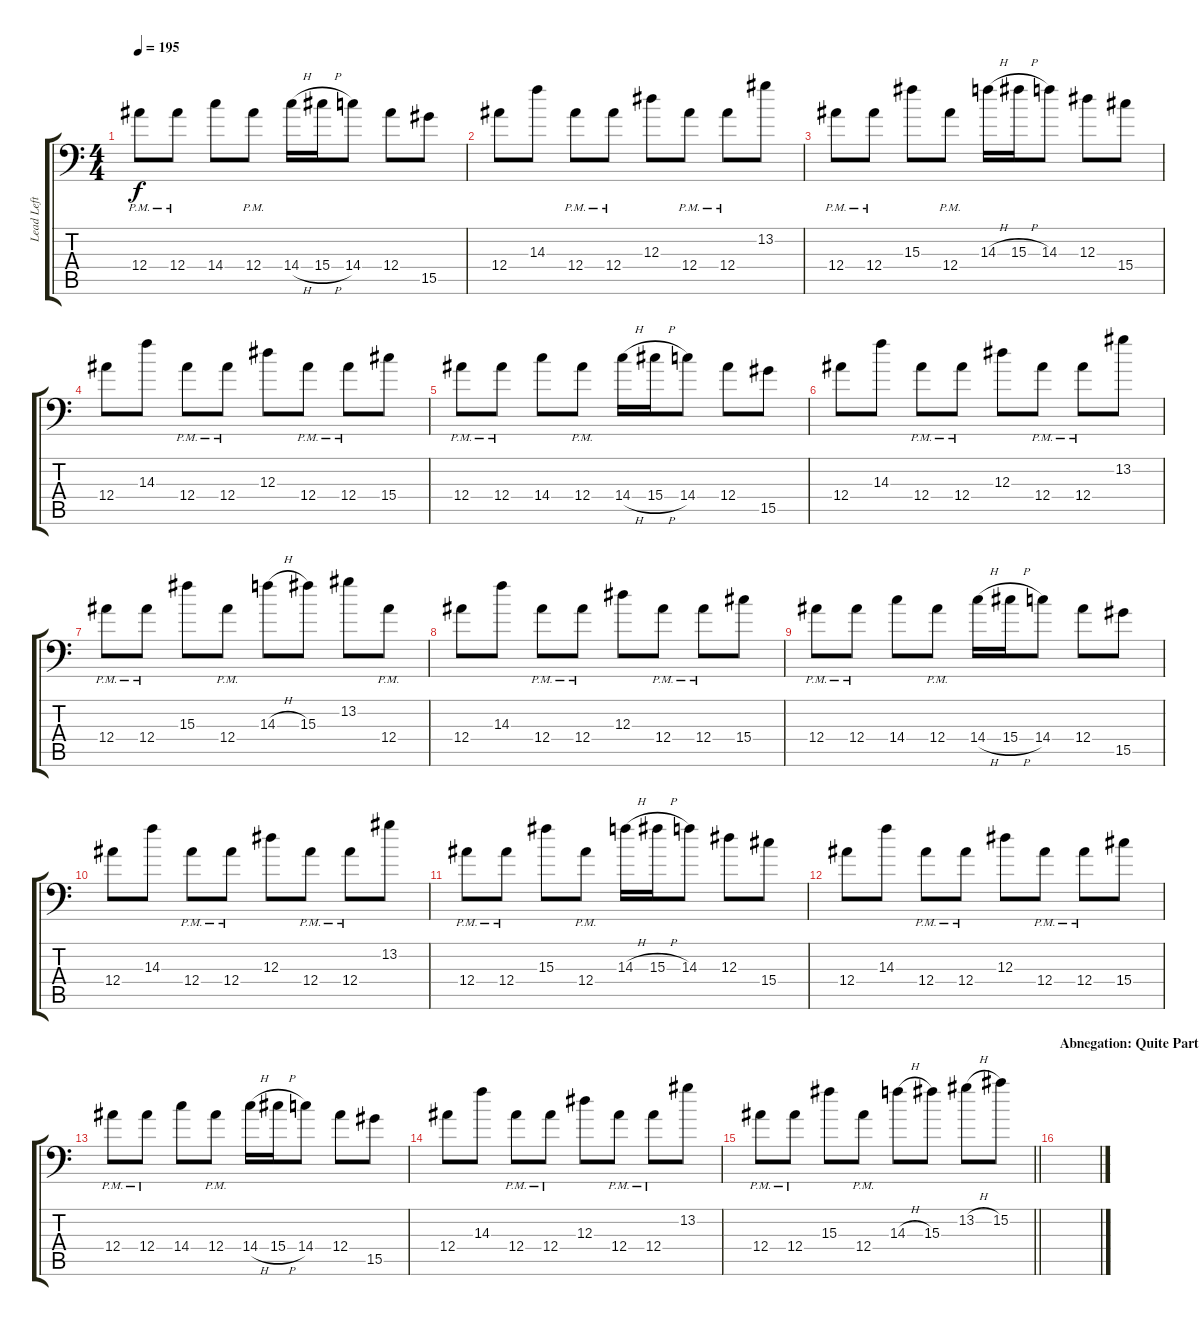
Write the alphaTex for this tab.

\track ("Lead Left 1" "Lead Left ") {instrument distortionguitar}
\staff {score tabs}
\tuning (C4 G3 Eb3 Bb2 F2 Bb1) {hide}
\ts (4 4)
\tempo 195
\clef f4
\ks c
12.4{pm}.8{dy f} 12.4{pm}.8 14.4.8 12.4{pm}.8 14.4{h}.16 15.4{h}.16 14.4.8 12.4.8 15.5.8 |
12.4.8 14.3.8 12.4{pm}.8 12.4{pm}.8 12.3.8 12.4{pm}.8 12.4{pm}.8 13.2.8 |
12.4{pm}.8 12.4{pm}.8 15.3.8 12.4{pm}.8 14.3{h}.16 15.3{h}.16 14.3.8 12.3.8 15.4.8 |
12.4.8 14.3.8 12.4{pm}.8 12.4{pm}.8 12.3.8 12.4{pm}.8 12.4{pm}.8 15.4.8 |
12.4{pm}.8 12.4{pm}.8 14.4.8 12.4{pm}.8 14.4{h}.16 15.4{h}.16 14.4.8 12.4.8 15.5.8 |
12.4.8 14.3.8 12.4{pm}.8 12.4{pm}.8 12.3.8 12.4{pm}.8 12.4{pm}.8 13.2.8 |
12.4{pm}.8 12.4{pm}.8 15.3.8 12.4{pm}.8 14.3{h}.8 15.3.8 13.2.8 12.4{pm}.8 |
12.4.8 14.3.8 12.4{pm}.8 12.4{pm}.8 12.3.8 12.4{pm}.8 12.4{pm}.8 15.4.8 |
12.4{pm}.8 12.4{pm}.8 14.4.8 12.4{pm}.8 14.4{h}.16 15.4{h}.16 14.4.8 12.4.8 15.5.8 |
12.4.8 14.3.8 12.4{pm}.8 12.4{pm}.8 12.3.8 12.4{pm}.8 12.4{pm}.8 13.2.8 |
12.4{pm}.8 12.4{pm}.8 15.3.8 12.4{pm}.8 14.3{h}.16 15.3{h}.16 14.3.8 12.3.8 15.4.8 |
12.4.8 14.3.8 12.4{pm}.8 12.4{pm}.8 12.3.8 12.4{pm}.8 12.4{pm}.8 15.4.8 |
12.4{pm}.8 12.4{pm}.8 14.4.8 12.4{pm}.8 14.4{h}.16 15.4{h}.16 14.4.8 12.4.8 15.5.8 |
12.4.8 14.3.8 12.4{pm}.8 12.4{pm}.8 12.3.8 12.4{pm}.8 12.4{pm}.8 13.2.8 |
\barLineRight lightlight
12.4{pm}.8 12.4{pm}.8 15.3.8 12.4{pm}.8 14.3{h}.8 15.3.8 13.2{h}.8 15.2.8 |
\section ("" "Abnegation: Quite Part")
